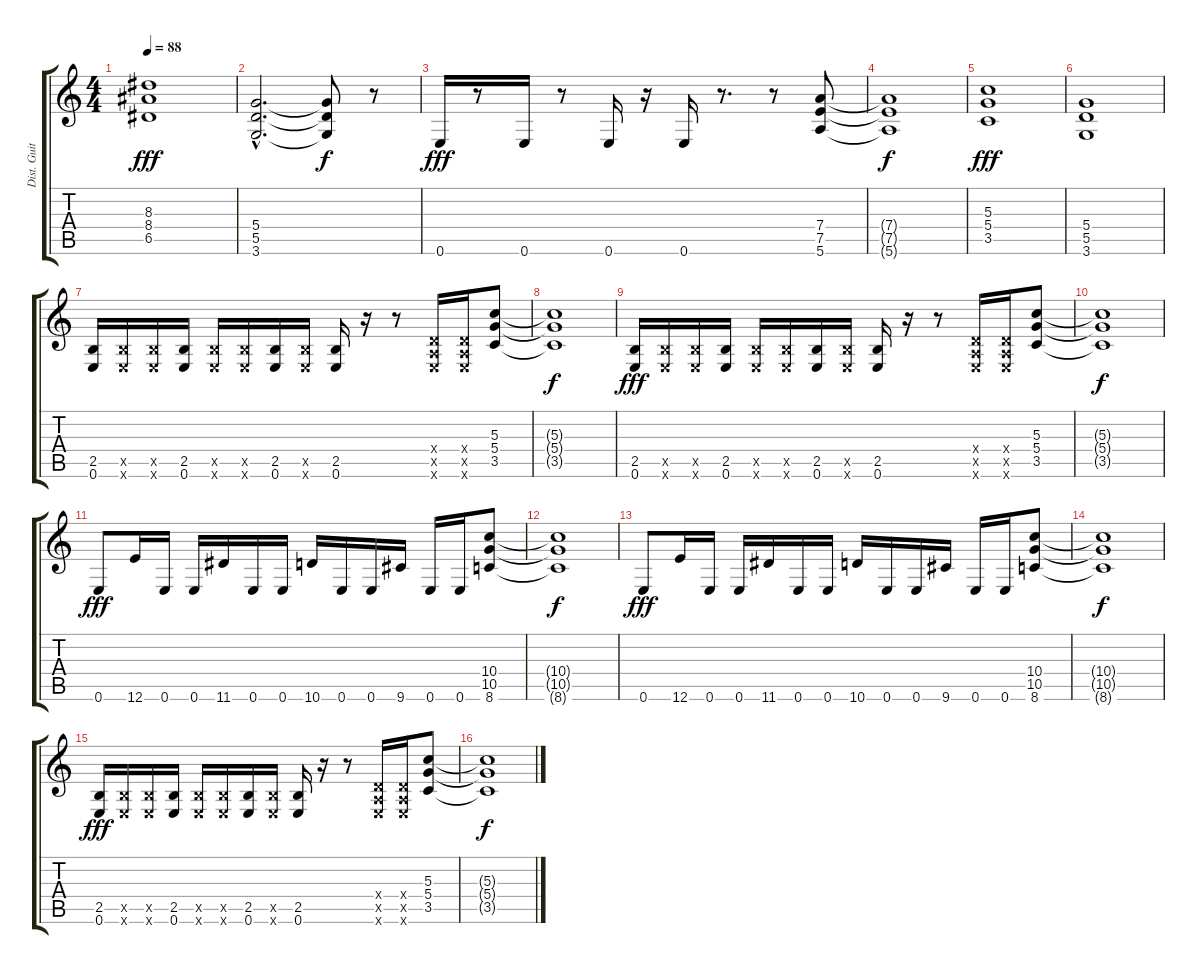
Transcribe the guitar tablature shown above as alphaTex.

\track ("Dist. Guitar 3" "Dist. Guit") {instrument distortionguitar}
\staff {score tabs}
\tuning (E4 B3 G3 D3 A2 E2) {hide}
\ts (4 4)
\tempo 88
\clef g2
\ks c
(8.3 8.4 6.5).1{dy fff} |
(5.4{hac} 5.5{hac} 3.6{hac}).2{d} (5.4{t} 5.5{t} 3.6{t}).8{dy f} r.8 |
0.6.16{dy fff} r.8 0.6.16 r.8 0.6.16 r.16 0.6.16 r.8{d} r.8 (7.4 7.5 5.6).8 |
(7.4{t} 7.5{t} 5.6{t}).1{dy f} |
(5.3 5.4 3.5).1{dy fff} |
(5.4 5.5 3.6).1 |
(2.5 0.6).16 (2.5{x} 0.6{x}).16 (2.5{x} 0.6{x}).16 (2.5 0.6).16 (2.5{x} 0.6{x}).16 (2.5{x} 0.6{x}).16 (2.5 0.6).16 (2.5{x} 0.6{x}).16 (2.5 0.6).16 r.16 r.8 (0.4{x} 0.5{x} 0.6{x}).16 (0.4{x} 0.5{x} 0.6{x}).16 (5.3 5.4 3.5).8 |
(5.3{t} 5.4{t} 3.5{t}).1{dy f} |
(2.5 0.6).16{dy fff} (2.5{x} 0.6{x}).16 (2.5{x} 0.6{x}).16 (2.5 0.6).16 (2.5{x} 0.6{x}).16 (2.5{x} 0.6{x}).16 (2.5 0.6).16 (2.5{x} 0.6{x}).16 (2.5 0.6).16 r.16 r.8 (0.4{x} 0.5{x} 0.6{x}).16 (0.4{x} 0.5{x} 0.6{x}).16 (5.3 5.4 3.5).8 |
(5.3{t} 5.4{t} 3.5{t}).1{dy f} |
0.6.8{dy fff} 12.6.16 0.6.16 0.6.16 11.6.16 0.6.16 0.6.16 10.6.16 0.6.16 0.6.16 9.6.16 0.6.16 0.6.16 (10.4 10.5 8.6).8 |
(10.4{t} 10.5{t} 8.6{t}).1{dy f} |
0.6.8{dy fff} 12.6.16 0.6.16 0.6.16 11.6.16 0.6.16 0.6.16 10.6.16 0.6.16 0.6.16 9.6.16 0.6.16 0.6.16 (10.4 10.5 8.6).8 |
(10.4{t} 10.5{t} 8.6{t}).1{dy f} |
(2.5 0.6).16{dy fff} (2.5{x} 0.6{x}).16 (2.5{x} 0.6{x}).16 (2.5 0.6).16 (2.5{x} 0.6{x}).16 (2.5{x} 0.6{x}).16 (2.5 0.6).16 (2.5{x} 0.6{x}).16 (2.5 0.6).16 r.16 r.8 (0.4{x} 0.5{x} 0.6{x}).16 (0.4{x} 0.5{x} 0.6{x}).16 (5.3 5.4 3.5).8 |
(5.3{t} 5.4{t} 3.5{t}).1{dy f}
